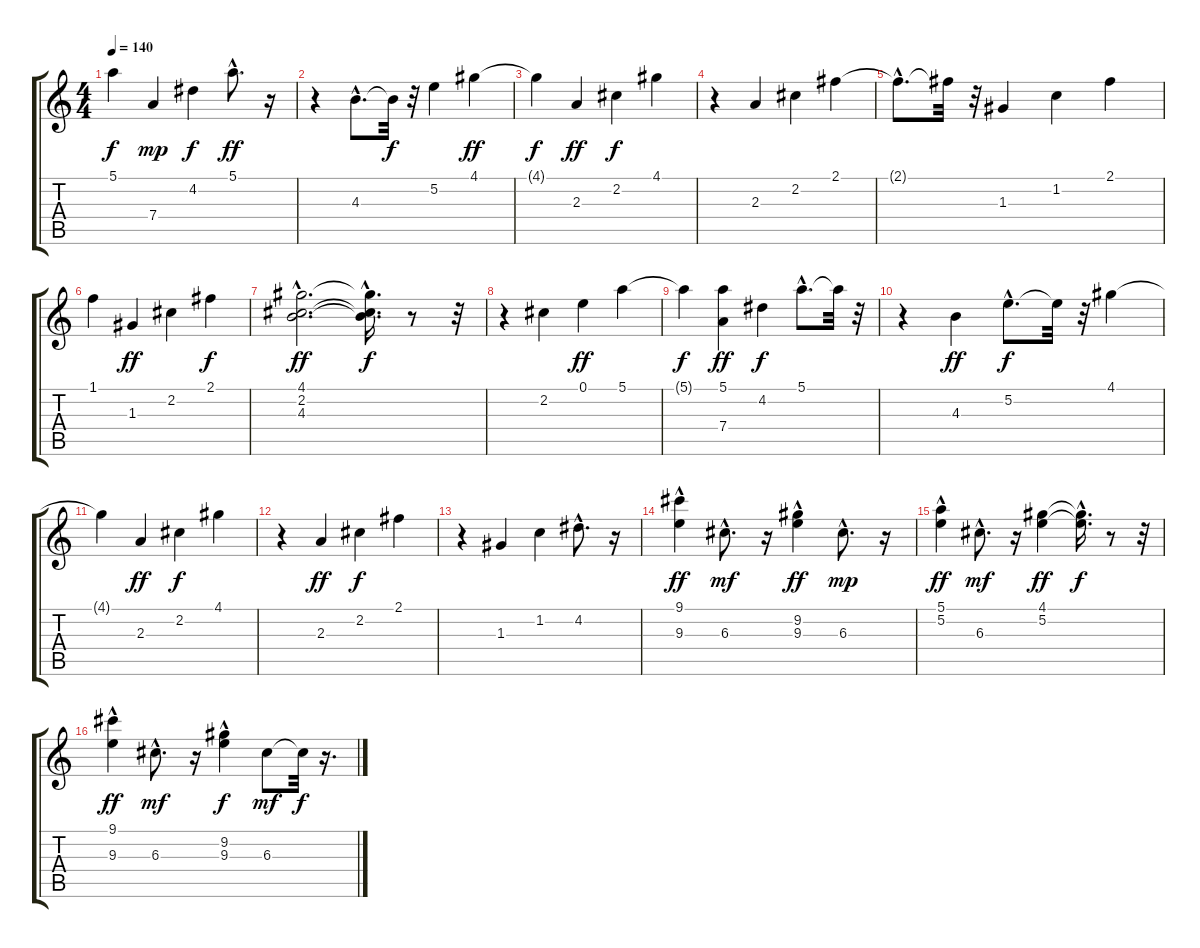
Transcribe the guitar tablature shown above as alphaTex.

\track "" {instrument electricbasspick}
\staff {score tabs}
\tuning (E4 B3 G3 D3 A2 E2) {hide}
\ts (4 4)
\tempo 140
\clef g2
\ks c
5.1{t}.4{dy f} 7.4.4{dy mp} 4.2.4{dy f} 5.1{hac}.8{d dy ff} r.16 |
r.4 4.3{hac}.8{d} 4.3{t}.32{dy f} r.32 5.2.4 4.1.4{dy ff} |
4.1{t}.4{dy f} 2.3.4{dy ff} 2.2.4{dy f} 4.1.4 |
r.4 2.3.4 2.2.4 2.1.4 |
2.1{hac t}.8{d} 2.1{t}.32 r.32 1.3.4 1.2.4 2.1.4 |
1.1.4 1.3.4{dy ff} 2.2.4 2.1.4{dy f} |
(4.1{hac} 2.2{hac} 4.3{hac}).2{d dy ff} (4.1{t} 2.2{hac t} 4.3{t}).16{d dy f} r.8 r.32 |
r.4 2.2.4 0.1.4{dy ff} 5.1.4 |
5.1{t}.4{dy f} (5.1 7.4).4{dy ff} 4.2.4{dy f} 5.1{hac}.8{d} 5.1{t}.32 r.32 |
r.4 4.3.4{dy ff} 5.2{hac}.8{d dy f} 5.2{t}.32 r.32 4.1.4 |
4.1{t}.4 2.3.4{dy ff} 2.2.4{dy f} 4.1.4 |
r.4 2.3.4{dy ff} 2.2.4{dy f} 2.1.4 |
r.4 1.3.4 1.2.4 4.2{hac}.8{d} r.16 |
(9.1 9.3{hac}).4{dy ff} 6.3{hac}.8{d dy mf} r.16 (9.2 9.3{hac}).4{dy ff} 6.3{hac}.8{d dy mp} r.16 |
(5.1 5.2{hac}).4{dy ff} 6.3{hac}.8{d dy mf} r.16 (4.1 5.2).4{dy ff} (4.1{hac t} 5.2{hac t}).16{d dy f} r.8 r.32 |
(9.1{hac} 9.3{hac}).4{dy ff} 6.3{hac}.8{d dy mf} r.16 (9.2 9.3{hac}).4{dy f} 6.3.8{dy mf} 6.3{t}.32{dy f} r.16{d}
